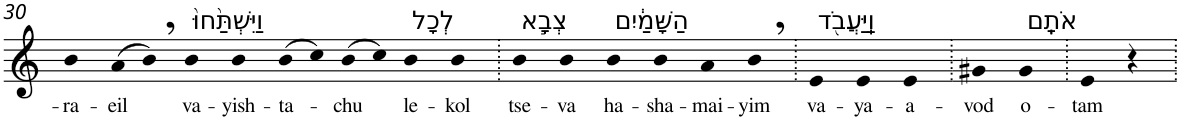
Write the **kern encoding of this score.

**kern	**text
*part1	*part1
*staff1	*staff1
*I"Piano	*
*I'Pno	*
!!LO:PB:g=z
*clefG2	*
*k[]	*
=30	=30
!	!LO:LY:b
4b	-ra-
!	!LO:LY:b
(>8a	-eil
8b,)	.
!LO:TX:a:t=וַיִּשְׁתַּ֙חוּ֙	!
!	!LO:LY:b
4b	va-
!	!LO:LY:b
4b	-yish-
!	!LO:LY:b
(>8b	-ta-
8cc)	.
!	!LO:LY:b
(>8b	-chu
8cc)	.
!LO:TX:a:t=לְכָל	!
!	!LO:LY:b
4b	le-
!	!LO:LY:b
4b	-kol
=31.	=31.
!LO:TX:a:t=צְבָ֣א	!
!	!LO:LY:b
4b	tse-
!	!LO:LY:b
4b	-va
!LO:TX:a:t=הַשָּׁמַ֔יִם	!
!	!LO:LY:b
4b	ha-
!	!LO:LY:b
4b	-sha-
!	!LO:LY:b
4a	-mai-
!	!LO:LY:b
4b,	-yim
=32.	=32.
!LO:TX:a:t=וַֽיַּעֲבֹ֖ד	!
!	!LO:LY:b
4e	va-
!	!LO:LY:b
4e	-ya-
!	!LO:LY:b
4e	-a-
=33.	=33.
!	!LO:LY:b
4g#X	-vod
!LO:TX:a:t=אֹתָֽם	!
!	!LO:LY:b
4g#	o-
=34.	=34.
!	!LO:LY:b
4e	-tam
4r	.
=.	=.
*-	*-
